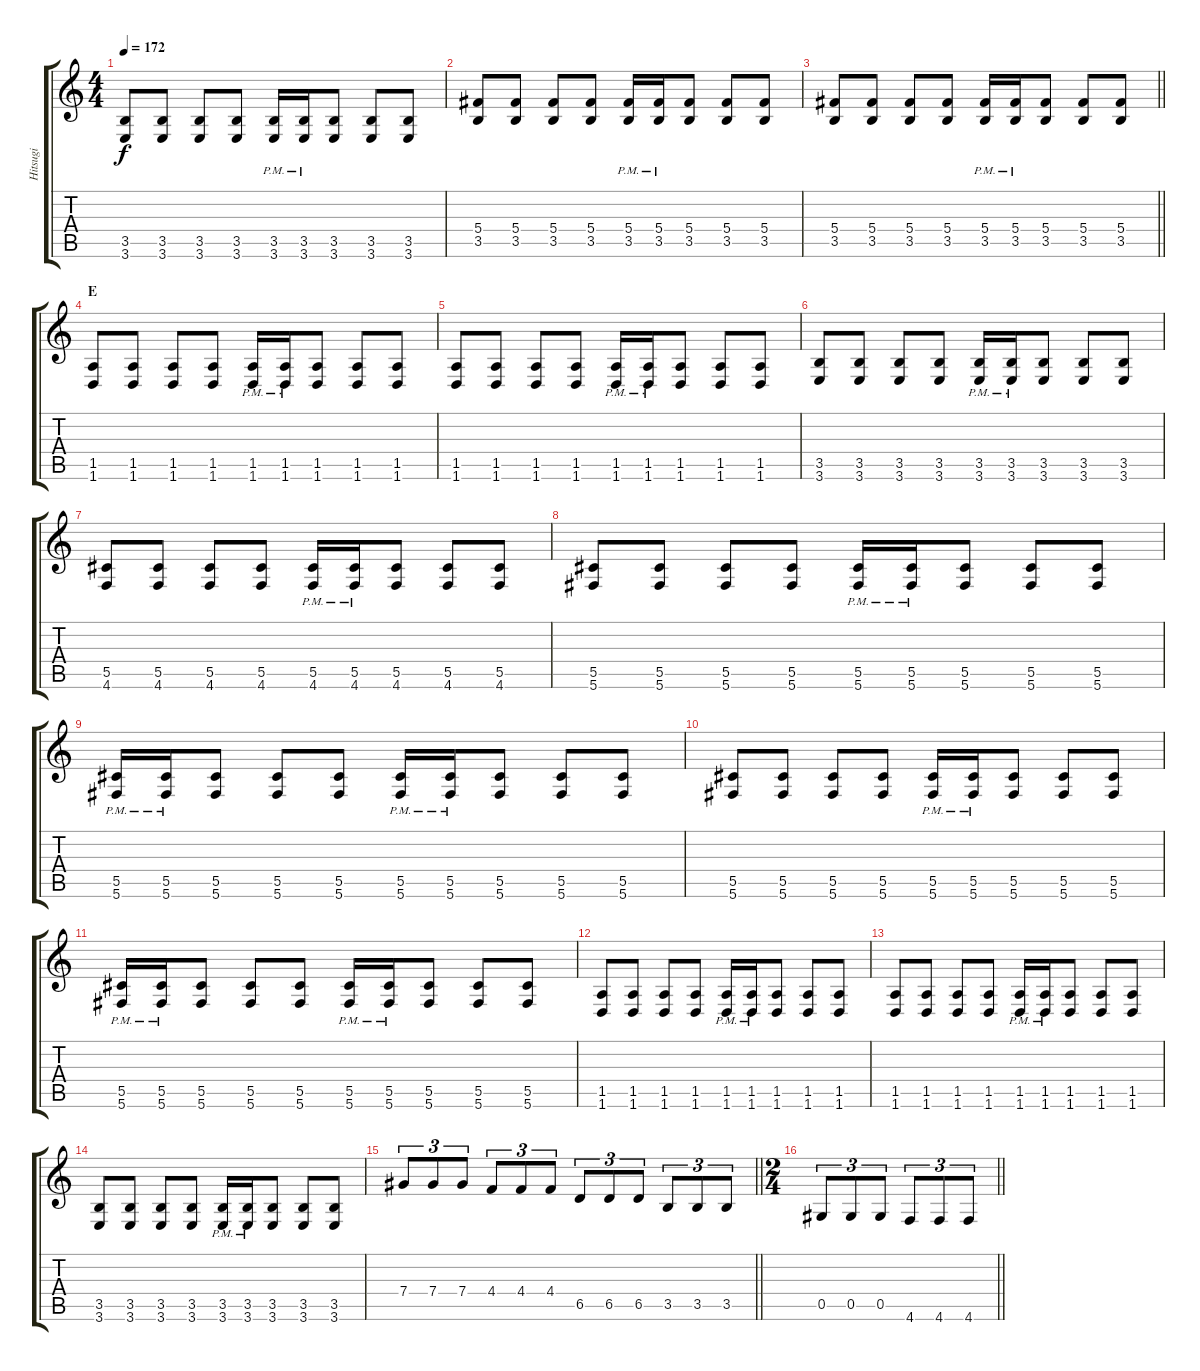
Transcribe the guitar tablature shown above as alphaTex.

\track ("Hitsugi" "Hitsugi") {instrument distortionguitar}
\staff {score tabs}
\tuning (Eb4 Bb3 Gb3 Db3 Ab2 Db2) {hide}
\ts (4 4)
\tempo 172
\clef g2
\ks c
(3.5 3.6).8{dy f} (3.5 3.6).8 (3.5 3.6).8 (3.5 3.6).8 (3.5{pm} 3.6{pm}).16 (3.5{pm} 3.6{pm}).16 (3.5 3.6).8 (3.5 3.6).8 (3.5 3.6).8 |
(5.4 3.5).8 (5.4 3.5).8 (5.4 3.5).8 (5.4 3.5).8 (5.4 3.5{pm}).16 (5.4 3.5{pm}).16 (5.4 3.5).8 (5.4 3.5).8 (5.4 3.5).8 |
\barLineRight lightlight
(5.4 3.5).8 (5.4 3.5).8 (5.4 3.5).8 (5.4 3.5).8 (5.4 3.5{pm}).16 (5.4 3.5{pm}).16 (5.4 3.5).8 (5.4 3.5).8 (5.4 3.5).8 |
\section ("" "E")
(1.5 1.6).8 (1.5 1.6).8 (1.5 1.6).8 (1.5 1.6).8 (1.5{pm} 1.6{pm}).16 (1.5{pm} 1.6{pm}).16 (1.5 1.6).8 (1.5 1.6).8 (1.5 1.6).8 |
(1.5 1.6).8 (1.5 1.6).8 (1.5 1.6).8 (1.5 1.6).8 (1.5{pm} 1.6{pm}).16 (1.5{pm} 1.6{pm}).16 (1.5 1.6).8 (1.5 1.6).8 (1.5 1.6).8 |
(3.5 3.6).8 (3.5 3.6).8 (3.5 3.6).8 (3.5 3.6).8 (3.5{pm} 3.6{pm}).16 (3.5{pm} 3.6{pm}).16 (3.5 3.6).8 (3.5 3.6).8 (3.5 3.6).8 |
(5.5 4.6).8 (5.5 4.6).8 (5.5 4.6).8 (5.5 4.6).8 (5.5{pm} 4.6{pm}).16 (5.5{pm} 4.6{pm}).16 (5.5 4.6).8 (5.5 4.6).8 (5.5 4.6).8 |
(5.5 5.6).8 (5.5 5.6).8 (5.5 5.6).8 (5.5 5.6).8 (5.5{pm} 5.6{pm}).16 (5.5{pm} 5.6{pm}).16 (5.5 5.6).8 (5.5 5.6).8 (5.5 5.6).8 |
(5.5{pm} 5.6{pm}).16 (5.5{pm} 5.6{pm}).16 (5.5 5.6).8 (5.5 5.6).8 (5.5 5.6).8 (5.5{pm} 5.6{pm}).16 (5.5{pm} 5.6{pm}).16 (5.5 5.6).8 (5.5 5.6).8 (5.5 5.6).8 |
(5.5 5.6).8 (5.5 5.6).8 (5.5 5.6).8 (5.5 5.6).8 (5.5{pm} 5.6{pm}).16 (5.5{pm} 5.6{pm}).16 (5.5 5.6).8 (5.5 5.6).8 (5.5 5.6).8 |
(5.5{pm} 5.6{pm}).16 (5.5{pm} 5.6{pm}).16 (5.5 5.6).8 (5.5 5.6).8 (5.5 5.6).8 (5.5{pm} 5.6{pm}).16 (5.5{pm} 5.6{pm}).16 (5.5 5.6).8 (5.5 5.6).8 (5.5 5.6).8 |
(1.5 1.6).8 (1.5 1.6).8 (1.5 1.6).8 (1.5 1.6).8 (1.5{pm} 1.6{pm}).16 (1.5{pm} 1.6{pm}).16 (1.5 1.6).8 (1.5 1.6).8 (1.5 1.6).8 |
(1.5 1.6).8 (1.5 1.6).8 (1.5 1.6).8 (1.5 1.6).8 (1.5{pm} 1.6{pm}).16 (1.5{pm} 1.6{pm}).16 (1.5 1.6).8 (1.5 1.6).8 (1.5 1.6).8 |
(3.5 3.6).8 (3.5 3.6).8 (3.5 3.6).8 (3.5 3.6).8 (3.5{pm} 3.6{pm}).16 (3.5{pm} 3.6{pm}).16 (3.5 3.6).8 (3.5 3.6).8 (3.5 3.6).8 |
\barLineRight lightlight
7.4.8{tu (3 2)} 7.4.8{tu (3 2)} 7.4.8{tu (3 2)} 4.4.8{tu (3 2)} 4.4.8{tu (3 2)} 4.4.8{tu (3 2)} 6.5.8{tu (3 2)} 6.5.8{tu (3 2)} 6.5.8{tu (3 2)} 3.5.8{tu (3 2)} 3.5.8{tu (3 2)} 3.5.8{tu (3 2)} |
\ts (2 4)
\barLineRight lightlight
0.5.8{tu (3 2)} 0.5.8{tu (3 2)} 0.5.8{tu (3 2)} 4.6.8{tu (3 2)} 4.6.8{tu (3 2)} 4.6.8{tu (3 2)}
